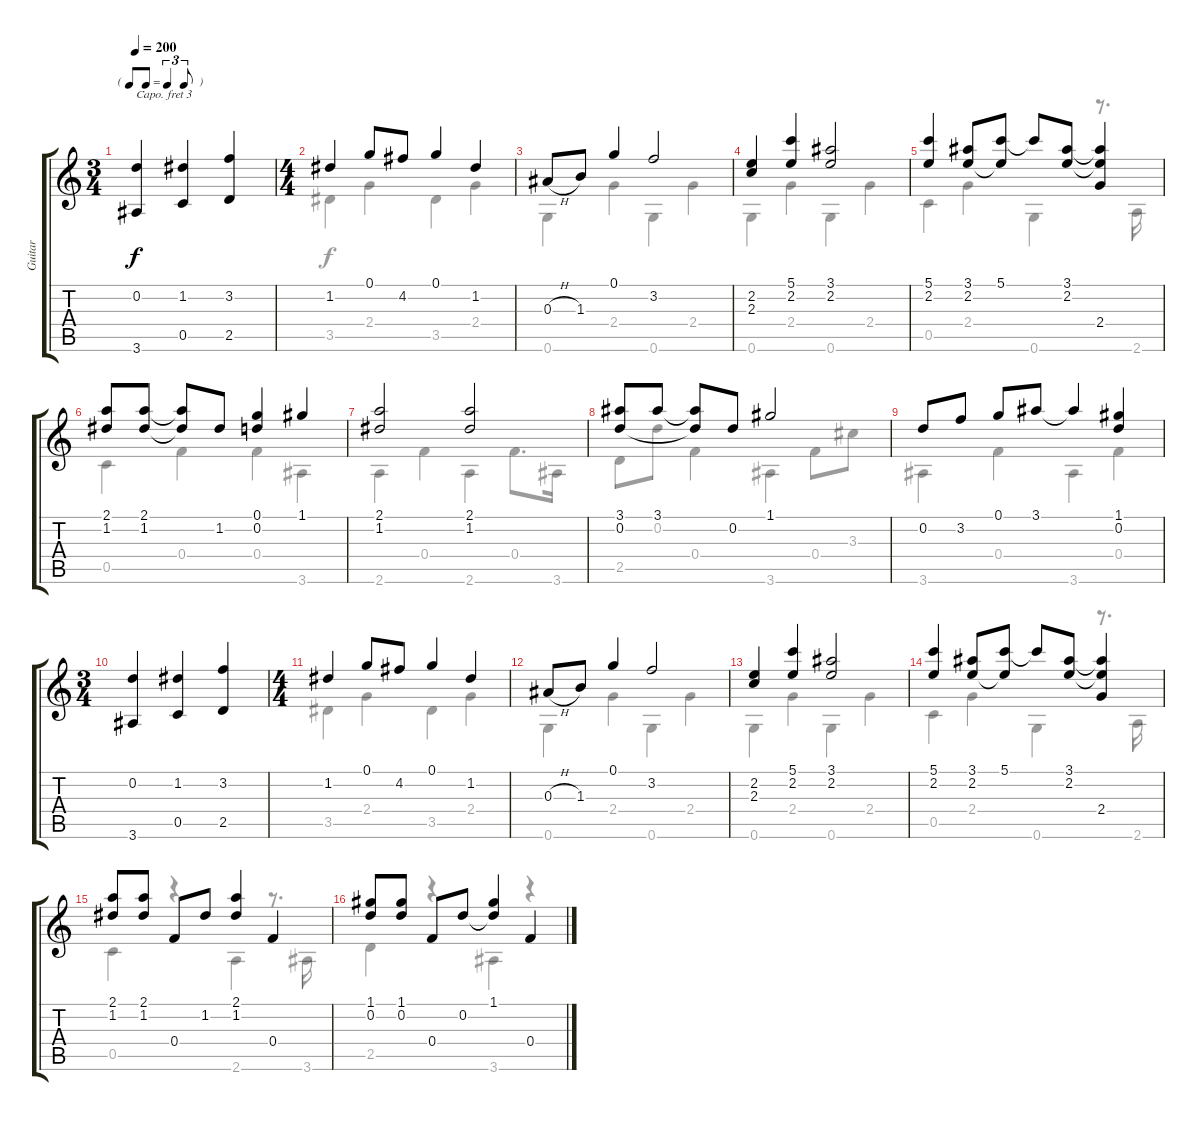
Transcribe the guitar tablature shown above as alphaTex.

\track ("Guitar" "Guitar") {instrument acousticguitarsteel}
\staff {score tabs}
\capo 3
\tuning (E4 B3 G3 D3 A2 E2) {hide}
\voice
\ts (3 4)
\tf triplet8th
\tempo 200
\clef g2
\ks c
(0.2 3.6).4{dy f instrument acousticguitarsteel} (1.2 0.5).4 (3.2 2.5).4 |
\ts (4 4)
1.2.4 0.1.8 4.2.8 0.1.4 1.2.4 |
0.3{h}.8 1.3.8 0.1.4 3.2.2 |
(2.2 2.3).4 (5.1 2.2).4 (3.1 2.2).2 |
(5.1 2.2).4 (3.1 2.2).8 (5.1 2.2{t}).8 5.1{t}.8 (3.1 2.2).8 (3.1{t} 2.2{t} 2.4).4 |
(2.1 1.2).8 (2.1 1.2).8 (2.1{t} 1.2{t}).8 1.2.8 (0.1 0.2).4 1.1.4 |
(2.1 1.2).2 (2.1 1.2).2 |
(3.1 0.2).8 3.1.8 (3.1{t} 0.2{t}).8 0.2.8 1.1.2 |
0.2.8 3.2.8 0.1.8 3.1.8 3.1{t}.4 (1.1 0.2).4 |
\ts (3 4)
(0.2 3.6).4 (1.2 0.5).4 (3.2 2.5).4 |
\ts (4 4)
1.2.4 0.1.8 4.2.8 0.1.4 1.2.4 |
0.3{h}.8 1.3.8 0.1.4 3.2.2 |
(2.2 2.3).4 (5.1 2.2).4 (3.1 2.2).2 |
(5.1 2.2).4 (3.1 2.2).8 (5.1 2.2{t}).8 5.1{t}.8 (3.1 2.2).8 (3.1{t} 2.2{t} 2.4).4 |
(2.1 1.2).8 (2.1 1.2).8 0.4.8 1.2.8 (2.1 1.2).4 0.4.4 |
(1.1 0.2).8 (1.1 0.2).8 0.4.8 0.2.8 (1.1 0.2{t}).4 0.4.4
\voice
\clef g2
\ottava regular
\simile none
\ks c
|
3.5.4 2.4.4 3.5.4 2.4.4 |
0.6.4 2.4.4 0.6.4 2.4.4 |
0.6.4 2.4.4 0.6.4 2.4.4 |
0.5.4 2.4.4 0.6.4 r.8{d} 2.6.16 |
0.5.4 0.4.4 0.4.4 3.6.4 |
2.6.4 0.4.4 2.6.4 0.4.8{d} 3.6.16 |
2.5.8 0.2.8 0.4.4 3.6.4 0.4.8 3.3.8 |
3.6.4 0.4.4 3.6.4 0.4.4 |
|
3.5.4 2.4.4 3.5.4 2.4.4 |
0.6.4 2.4.4 0.6.4 2.4.4 |
0.6.4 2.4.4 0.6.4 2.4.4 |
0.5.4 2.4.4 0.6.4 r.8{d} 2.6.16 |
0.5.4 r.4 2.6.4 r.8{d} 3.6.16 |
2.5.4 r.4 3.6.4 r.4
